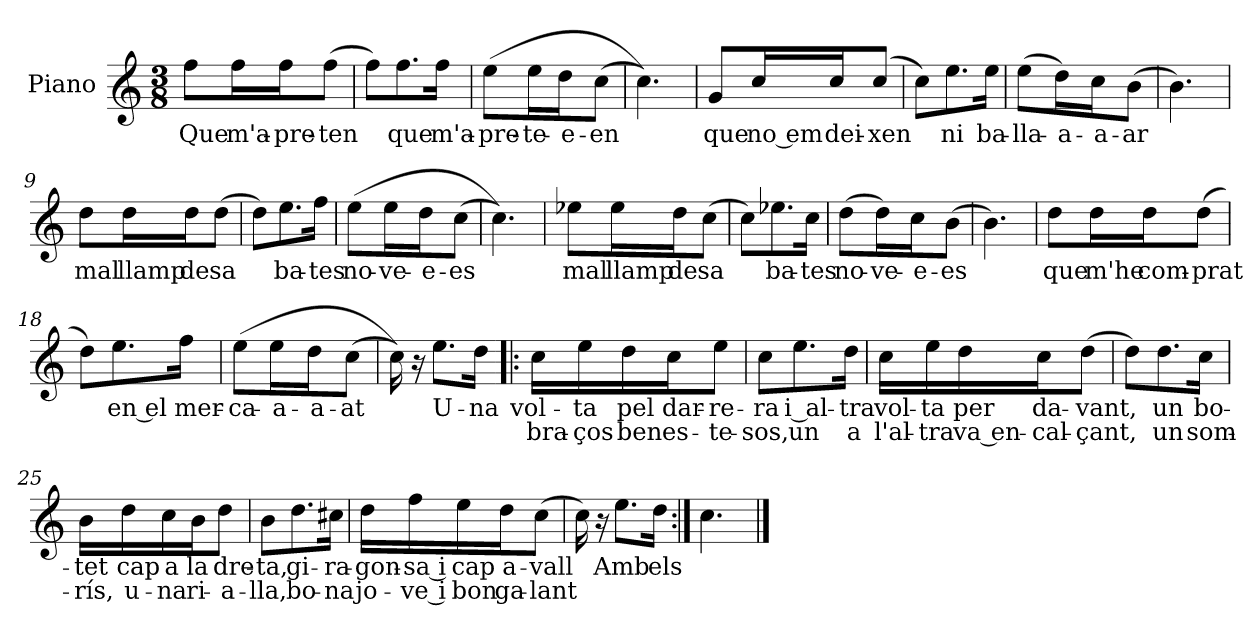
**kern	**text	**text
*part1	*part1	*part1
*staff1	*staff1	*staff1
*I"Piano	*	*
*I'Pno.	*	*
*clefG2	*	*
*k[]	*	*
*M3/8	*	*
=1	=1	=1
!	!LO:LY:b	!
8ff\L	Que	.
!	!LO:LY:b	!
16ff\L	m'a-	.
!	!LO:LY:b	!
16ff\J	-pre-	.
!	!LO:LY:b	!
(>8ff\J	-ten	.
=2	=2	=2
8ff\L)	.	.
!	!LO:LY:b	!
8.ff\	que	.
!	!LO:LY:b	!
16ff\Jk	m'a-	.
=3	=3	=3
!	!LO:LY:b	!
(>8ee\L	-pre-	.
!	!LO:LY:b	!
16ee\L	-te-	.
!	!LO:LY:b	!
16dd\J	-e-	.
!	!LO:LY:b	!
(>8cc\J	-en	.
=4	=4	=4
4.cc\))	.	.
=5	=5	=5
!	!LO:LY:b	!
8g/L	que	.
!	!LO:LY:b	!
16cc/L	no em	.
!	!LO:LY:b	!
16cc/J	dei-	.
!	!LO:LY:b	!
(<8cc/J	-xen	.
=6	=6	=6
8cc\L)	.	.
!	!LO:LY:b	!
8.ee\	ni	.
!	!LO:LY:b	!
16ee\Jk	ba-	.
=7	=7	=7
!	!LO:LY:b	!
(>8ee\L	-lla-	.
!	!LO:LY:b	!
16dd\L)	-a-	.
!	!LO:LY:b	!
16cc\J	-a-	.
!	!LO:LY:b	!
(>8b\J	-ar	.
=8	=8	=8
4.b\)	.	.
=9	=9	=9
!	!LO:LY:b	!
8dd\L	mal	.
!	!LO:LY:b	!
16dd\L	llamp	.
!	!LO:LY:b	!
16dd\J	de	.
!	!LO:LY:b	!
(>8dd\J	-sa	.
!!LO:LB:g=z
=10	=10	=10
8dd\L)	.	.
!	!LO:LY:b	!
8.ee\	ba-	.
!	!LO:LY:b	!
16ff\Jk	-tes	.
=11	=11	=11
!	!LO:LY:b	!
(>8ee\L	no-	.
!	!LO:LY:b	!
16ee\L	-ve-	.
!	!LO:LY:b	!
16dd\J	-e-	.
!	!LO:LY:b	!
(>8cc\J	-es	.
=12	=12	=12
4.cc\))	.	.
=13	=13	=13
!	!LO:LY:b	!
8ee-X\L	mal	.
!	!LO:LY:b	!
16ee-\L	llamp	.
!	!LO:LY:b	!
16dd\J	de	.
!	!LO:LY:b	!
(>8cc\J	-sa	.
=14	=14	=14
8cc\L)	.	.
!	!LO:LY:b	!
8.ee-X\	ba-	.
!	!LO:LY:b	!
16cc\Jk	-tes	.
=15	=15	=15
!	!LO:LY:b	!
(>8dd\L	no-	.
!	!LO:LY:b	!
16dd\L)	-ve-	.
!	!LO:LY:b	!
16cc\J	-e-	.
!	!LO:LY:b	!
(>8b\J	-es	.
=16	=16	=16
4.b\)	.	.
=17	=17	=17
!	!LO:LY:b	!
8dd\L	que	.
!	!LO:LY:b	!
16dd\L	m'he	.
!	!LO:LY:b	!
16dd\J	com-	.
!	!LO:LY:b	!
(>8dd\J	-prat	.
=18	=18	=18
8dd\L)	.	.
!	!LO:LY:b	!
8.ee\	en el	.
!	!LO:LY:b	!
16ff\Jk	mer-	.
=19	=19	=19
!	!LO:LY:b	!
(>8ee\L	-ca-	.
!	!LO:LY:b	!
16ee\L	-a-	.
!	!LO:LY:b	!
16dd\J	-a-	.
!	!LO:LY:b	!
(>8cc\J	-at	.
!!LO:LB:g=z
=20	=20	=20
16cc\))	.	.
16r	.	.
!	!LO:LY:b	!
8.ee\L	U-	.
!	!LO:LY:b	!
16dd\Jk	-na	.
=21!|:	=21!|:	=21!|:
!	!LO:LY:b	!LO:LY:b
16cc\LL	vol-	bra-
!	!LO:LY:b	!LO:LY:b
16ee\	-ta	-ços
!	!LO:LY:b	!LO:LY:b
16dd\	pel	ben
!	!LO:LY:b	!LO:LY:b
16cc\J	dar-	es-
!	!LO:LY:b	!LO:LY:b
8ee\J	-re-	-te-
=22	=22	=22
!	!LO:LY:b	!LO:LY:b
8cc\L	-ra	-sos,
!	!LO:LY:b	!LO:LY:b
8.ee\	i al-	un
!	!LO:LY:b	!LO:LY:b
16dd\Jk	-tra	a
=23	=23	=23
!	!LO:LY:b	!LO:LY:b
16cc\LL	vol-	l'al-
!	!LO:LY:b	!LO:LY:b
16ee\	-ta	-tra
!	!LO:LY:b	!LO:LY:b
16dd\	per	va en-
!	!LO:LY:b	!LO:LY:b
16cc\J	da-	-cal-
!	!LO:LY:b	!LO:LY:b
(>8dd\J	-vant,	-çant,
=24	=24	=24
8dd\L)	.	.
!	!LO:LY:b	!LO:LY:b
8.dd\	un	un
!	!LO:LY:b	!LO:LY:b
16cc\Jk	bo-	som-
=25	=25	=25
!	!LO:LY:b	!LO:LY:b
16b\LL	-tet	-rís,
!	!LO:LY:b	!LO:LY:b
16dd\	cap	u-
!	!LO:LY:b	!LO:LY:b
16cc\	a	-na
!	!LO:LY:b	!LO:LY:b
16b\J	la	ri-
!	!LO:LY:b	!LO:LY:b
8dd\J	dre-	-a-
=26	=26	=26
!	!LO:LY:b	!LO:LY:b
8b\L	-ta,	-lla,
!	!LO:LY:b	!LO:LY:b
8.dd\	gi-	bo-
!	!LO:LY:b	!LO:LY:b
16cc#X\Jk	-ra-	-na
!!LO:LB:g=z
=27	=27	=27
!	!LO:LY:b	!LO:LY:b
16dd\LL	-gon-	jo-
!	!LO:LY:b	!LO:LY:b
16ff\	-sa i	-ve i
!	!LO:LY:b	!LO:LY:b
16ee\	cap	bon
!	!LO:LY:b	!LO:LY:b
16dd\J	a-	ga-
!	!LO:LY:b	!LO:LY:b
(>8cc\J	-vall	-lant
=28	=28	=28
16cc\)	.	.
16r	.	.
!	!LO:LY:b	!
8.ee\L	Amb	.
!	!LO:LY:b	!
16dd\Jk	els	.
=29:|!	=29:|!	=29:|!
4.cc\	.	.
==	==	==
*-	*-	*-
